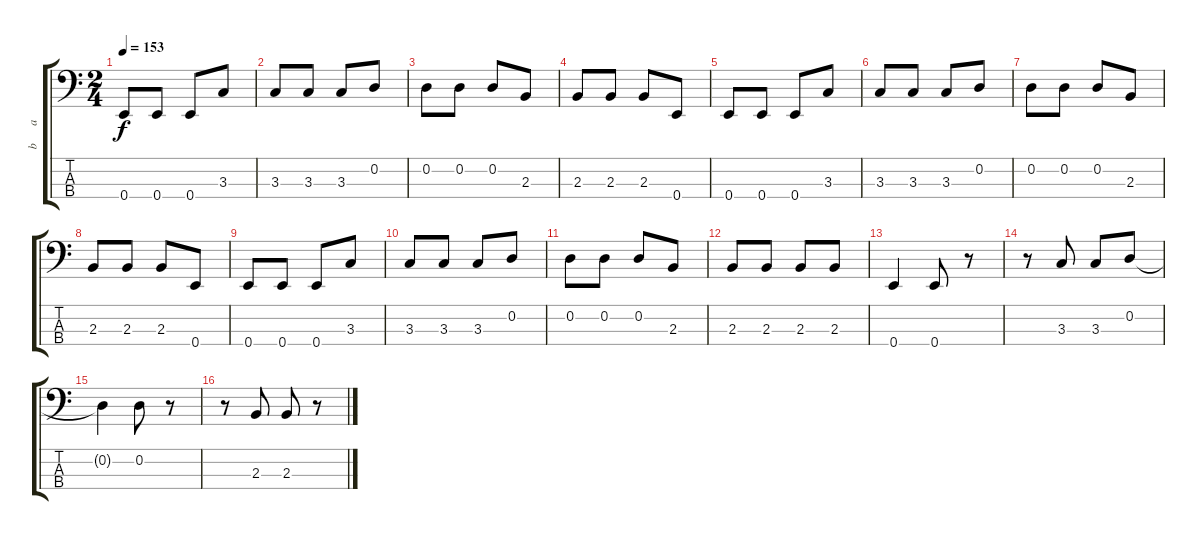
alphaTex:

\track ("b      a       s      s" "b      a  ") {instrument electricbassfinger}
\staff {score tabs}
\tuning (G2 D2 A1 E1) {hide}
\ts (2 4)
\tempo 153
\clef f4
\ks c
0.4.8{dy f} 0.4.8 0.4.8 3.3.8 |
3.3.8 3.3.8 3.3.8 0.2.8 |
0.2.8 0.2.8 0.2.8 2.3.8 |
2.3.8 2.3.8 2.3.8 0.4.8 |
0.4.8 0.4.8 0.4.8 3.3.8 |
3.3.8 3.3.8 3.3.8 0.2.8 |
0.2.8 0.2.8 0.2.8 2.3.8 |
2.3.8 2.3.8 2.3.8 0.4.8 |
0.4.8 0.4.8 0.4.8 3.3.8 |
3.3.8 3.3.8 3.3.8 0.2.8 |
0.2.8 0.2.8 0.2.8 2.3.8 |
2.3.8 2.3.8 2.3.8 2.3.8 |
0.4.4 0.4.8 r.8 |
r.8 3.3.8 3.3.8 0.2.8 |
0.2{t}.4 0.2.8 r.8 |
r.8 2.3.8 2.3.8 r.8
